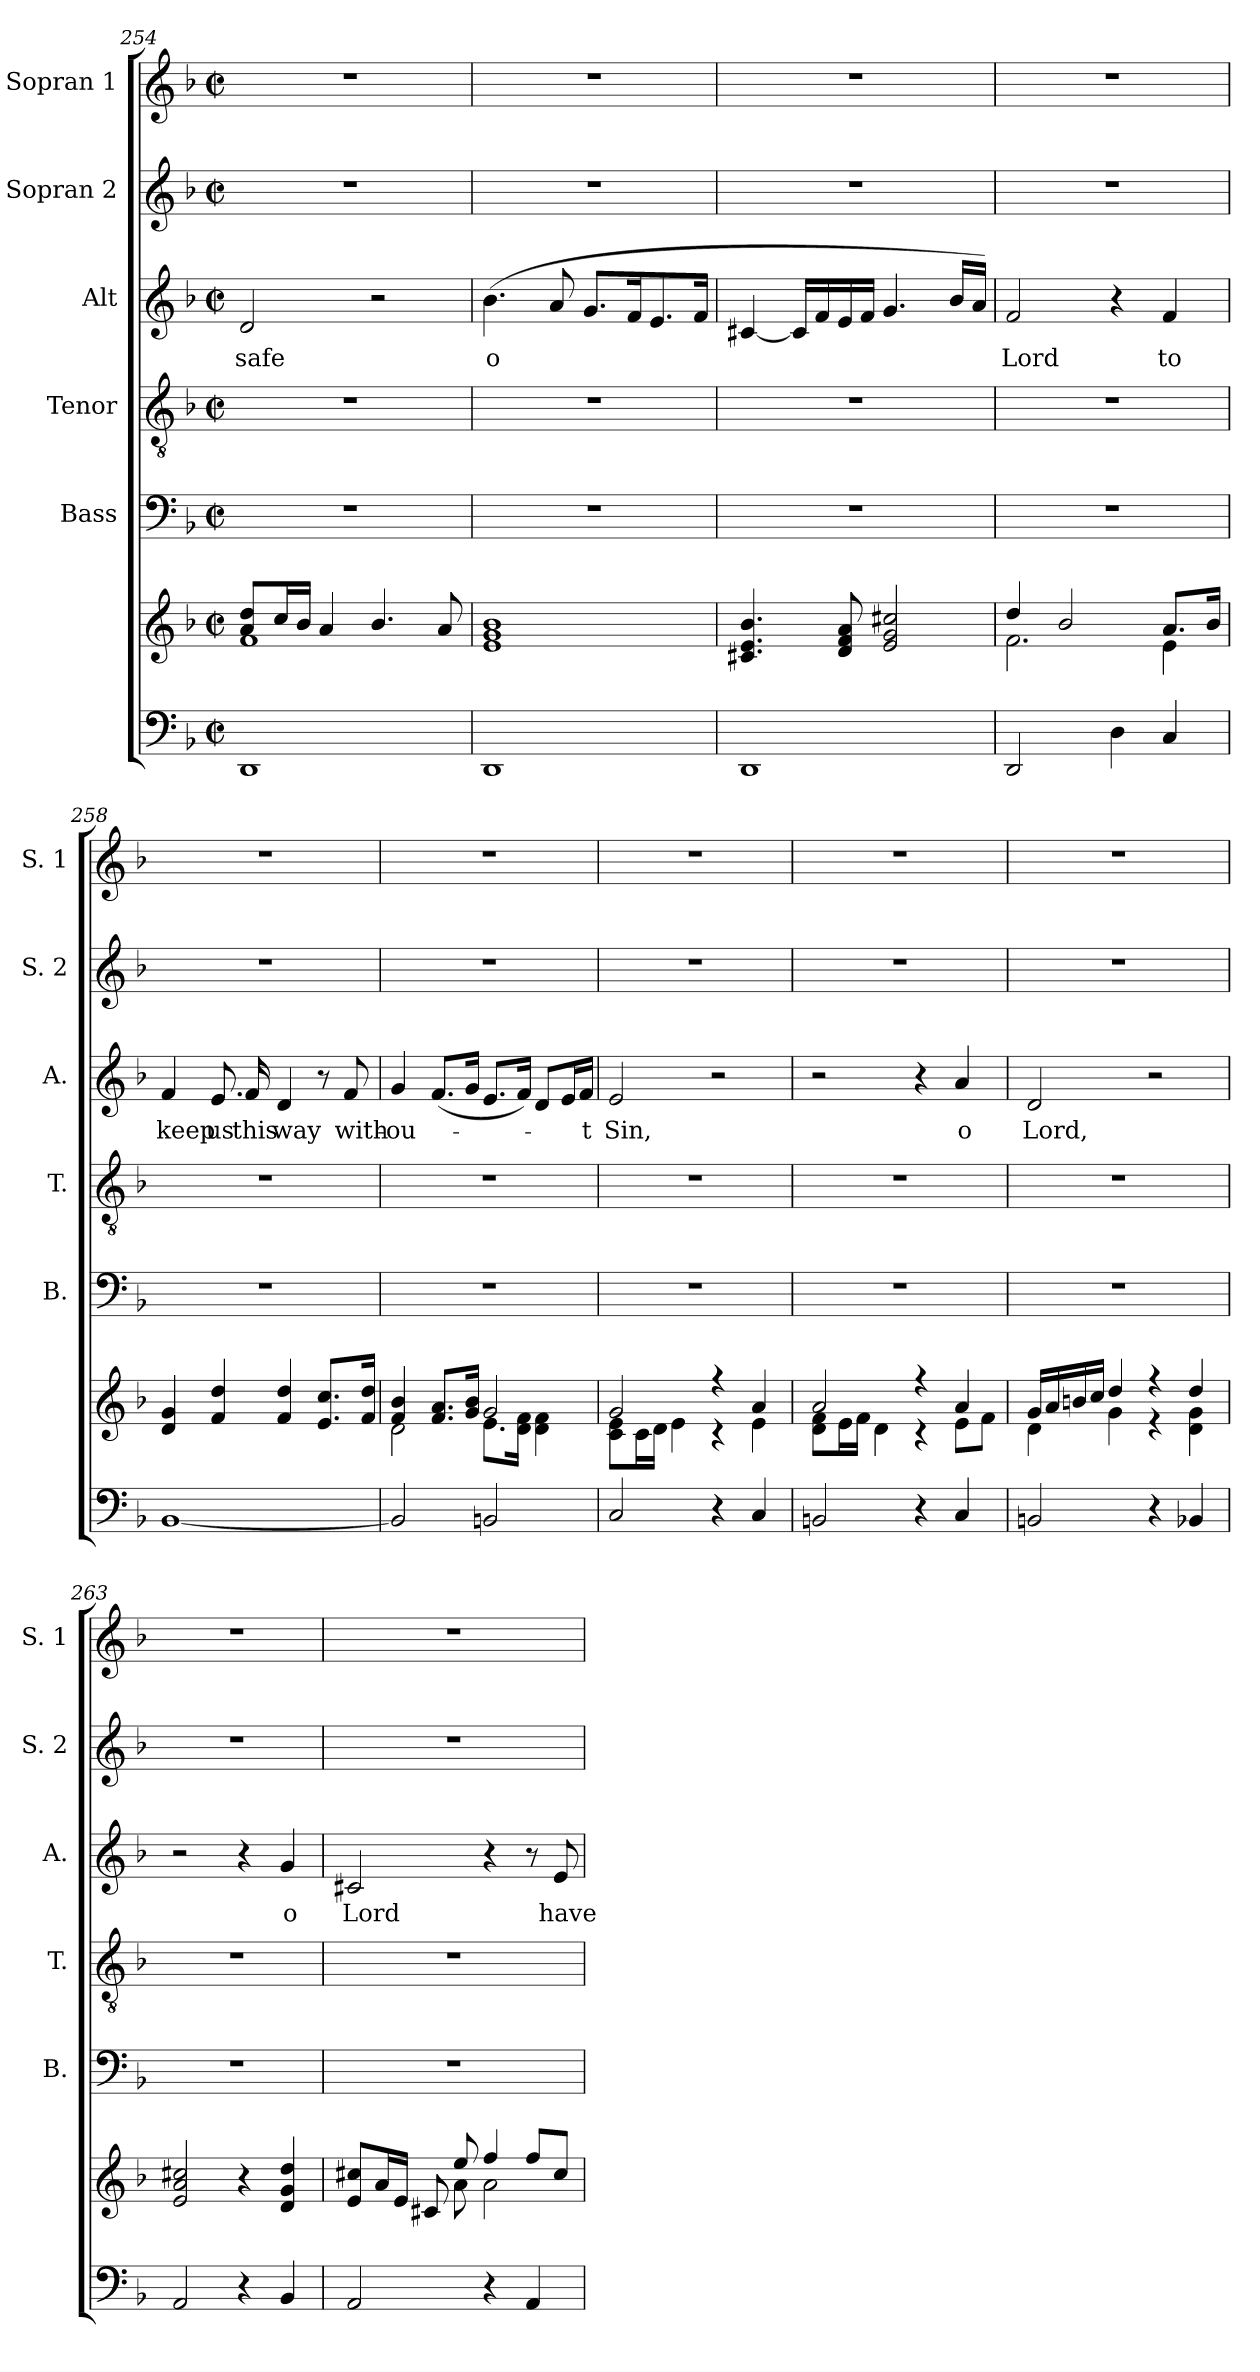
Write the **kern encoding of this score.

**kern	**kern	**kern	**kern	**kern	**text	**kern	**kern
*part6	*part6	*part5	*part4	*part3	*part3	*part2	*part1
*staff7	*staff6	*staff5	*staff4	*staff3	*staff3	*staff2	*staff1
*	*	*I"Bass	*I"Tenor	*I"Alt	*	*I"Sopran 2	*I"Sopran 1
*	*	*I'B.	*I'T.	*I'A.	*	*I'S. 2	*I'S. 1
*clefF4	*clefG2	*clefF4	*clefGv2	*clefG2	*	*clefG2	*clefG2
*k[b-]	*k[b-]	*k[b-]	*k[b-]	*k[b-]	*	*k[b-]	*k[b-]
*F:	*F:	*F:	*F:	*F:	*	*F:	*F:
*M2/2	*M2/2	*M2/2	*M2/2	*M2/2	*	*M2/2	*M2/2
*met(c|)	*met(c|)	*met(c|)	*met(c|)	*met(c|)	*	*met(c|)	*met(c|)
=254	=254	=254	=254	=254	=254	=254	=254
*	*^	*	*	*	*	*	*
!	!	!	!	!	!	!LO:LY:b	!	!
1DD	8a/ 8dd/L	1f	1r	1r	2d/	-safe	1r	1r
.	16cc/L	.	.	.	.	.	.	.
.	16b-/JJ	.	.	.	.	.	.	.
.	4a/	.	.	.	.	.	.	.
.	4.b-/	.	.	.	2r	.	.	.
.	8a/	.	.	.	.	.	.	.
*	*v	*v	*	*	*	*	*	*
=255	=255	=255	=255	=255	=255	=255	=255
!	!	!	!	!	!LO:LY:b	!	!
1DD	1e 1g 1b-	1r	1r	(>4.b-\	o	1r	1r
.	.	.	.	8a/	.	.	.
.	.	.	.	8.g/L	.	.	.
.	.	.	.	16f/k	.	.	.
.	.	.	.	8.e/	.	.	.
.	.	.	.	16f/Jk	.	.	.
=256	=256	=256	=256	=256	=256	=256	=256
1DD	4.c#X/ 4.e/ 4.b-/	1r	1r	[4c#X/	.	1r	1r
.	.	.	.	16c#/LL]	.	.	.
.	.	.	.	16f/	.	.	.
.	8d/ 8f/ 8a/	.	.	16e/	.	.	.
.	.	.	.	16f/JJ	.	.	.
.	2e/ 2g/ 2cc#X/	.	.	4.g/	.	.	.
.	.	.	.	16b-/LL	.	.	.
.	.	.	.	16a/JJ)	.	.	.
!!LO:PB:g=z
=257	=257	=257	=257	=257	=257	=257	=257
*	*^	*	*	*	*	*	*
!	!	!	!	!	!	!LO:LY:b	!	!
2DD/	4dd/	2.f\	1r	1r	2f/	Lord	1r	1r
.	2b-/	.	.	.	.	.	.	.
4D\	.	.	.	.	4r	.	.	.
!	!	!	!	!	!	!LO:LY:b	!	!
4C/	8.a/L	4e\	.	.	4f/	to	.	.
.	16b-/Jk	.	.	.	.	.	.	.
*	*v	*v	*	*	*	*	*	*
=258	=258	=258	=258	=258	=258	=258	=258
!	!	!	!	!	!LO:LY:b	!	!
[1BB-	4d/ 4g/	1r	1r	4f/	keep	1r	1r
!	!	!	!	!	!LO:LY:b	!	!
.	4f/ 4dd/	.	.	8.e/	us	.	.
!	!	!	!	!	!LO:LY:b	!	!
.	.	.	.	16f/	this	.	.
!	!	!	!	!	!LO:LY:b	!	!
.	4f/ 4dd/	.	.	4d/	way	.	.
.	8.e/ 8.cc/L	.	.	8r	.	.	.
!	!	!	!	!	!LO:LY:b	!	!
.	.	.	.	8f/	with-	.	.
.	16f/ 16dd/Jk	.	.	.	.	.	.
=259	=259	=259	=259	=259	=259	=259	=259
*	*^	*	*	*	*	*	*
!	!	!	!	!	!	!LO:LY:b	!	!
2BB-/]	4f/ 4b-/	2d\	1r	1r	4g/	-ou-	1r	1r
.	8.f/ 8.a/L	.	.	.	(<8.f/L	.	.	.
.	16g/ 16b-/Jk	.	.	.	16g/Jk	.	.	.
2BBn/	2g/	8.e\L	.	.	8.e/L	.	.	.
.	.	16d\ 16f\Jk	.	.	16f/Jk)	.	.	.
.	.	4d\ 4f\	.	.	8d/L	.	.	.
.	.	.	.	.	16e/L	.	.	.
!	!	!	!	!	!	!LO:LY:b	!	!
.	.	.	.	.	16f/JJ	-t	.	.
=260	=260	=260	=260	=260	=260	=260	=260	=260
!	!	!	!	!	!	!LO:LY:b	!	!
2C/	2g/	8c\ 8e\L	1r	1r	2e/	Sin,	1r	1r
.	.	16c\L	.	.	.	.	.	.
.	.	16d\JJ	.	.	.	.	.	.
.	.	4e\	.	.	.	.	.	.
4r	4r	4r	.	.	2r	.	.	.
4C/	4a/	4e\	.	.	.	.	.	.
=261	=261	=261	=261	=261	=261	=261	=261	=261
2BBn/	2a/	8d\ 8f\L	1r	1r	2r	.	1r	1r
.	.	16e\L	.	.	.	.	.	.
.	.	16f\JJ	.	.	.	.	.	.
.	.	4d\	.	.	.	.	.	.
4r	4r	4r	.	.	4r	.	.	.
!	!	!	!	!	!	!LO:LY:b	!	!
4C/	4a/	8e\L	.	.	4a/	o	.	.
.	.	8f\J	.	.	.	.	.	.
=262	=262	=262	=262	=262	=262	=262	=262	=262
!	!	!	!	!	!	!LO:LY:b	!	!
2BBn/	16g/LL	4d\	1r	1r	2d/	Lord,	1r	1r
.	16a/	.	.	.	.	.	.	.
.	16bn/	.	.	.	.	.	.	.
.	16cc/JJ	.	.	.	.	.	.	.
.	4dd/	4g\	.	.	.	.	.	.
4r	4r	4r	.	.	2r	.	.	.
4BB-X/	4dd/	4d\ 4g\	.	.	.	.	.	.
*	*v	*v	*	*	*	*	*	*
!!LO:LB:g=z
=263	=263	=263	=263	=263	=263	=263	=263
2AA/	2e/ 2a/ 2cc#X/	1r	1r	2r	.	1r	1r
4r	4r	.	.	4r	.	.	.
!	!	!	!	!	!LO:LY:b	!	!
4BB-/	4d/ 4g/ 4dd/	.	.	4g/	o	.	.
=264	=264	=264	=264	=264	=264	=264	=264
*	*^	*	*	*	*	*	*
!	!	!	!	!	!	!LO:LY:b	!	!
2AA/	8e/ 8cc#X/L	4.ryy	1r	1r	2c#X/	Lord	1r	1r
.	16a/L	.	.	.	.	.	.	.
.	16e/JJ	.	.	.	.	.	.	.
.	8c#X/	.	.	.	.	.	.	.
.	8ee/	8a\	.	.	.	.	.	.
4r	4ff/	2a\	.	.	4r	.	.	.
4AA/	8ff/L	.	.	.	8r	.	.	.
!	!	!	!	!	!	!LO:LY:b	!	!
.	8cc#/J	.	.	.	8e/	have	.	.
*	*v	*v	*	*	*	*	*	*
=	=	=	=	=	=	=	=
*-	*-	*-	*-	*-	*-	*-	*-
